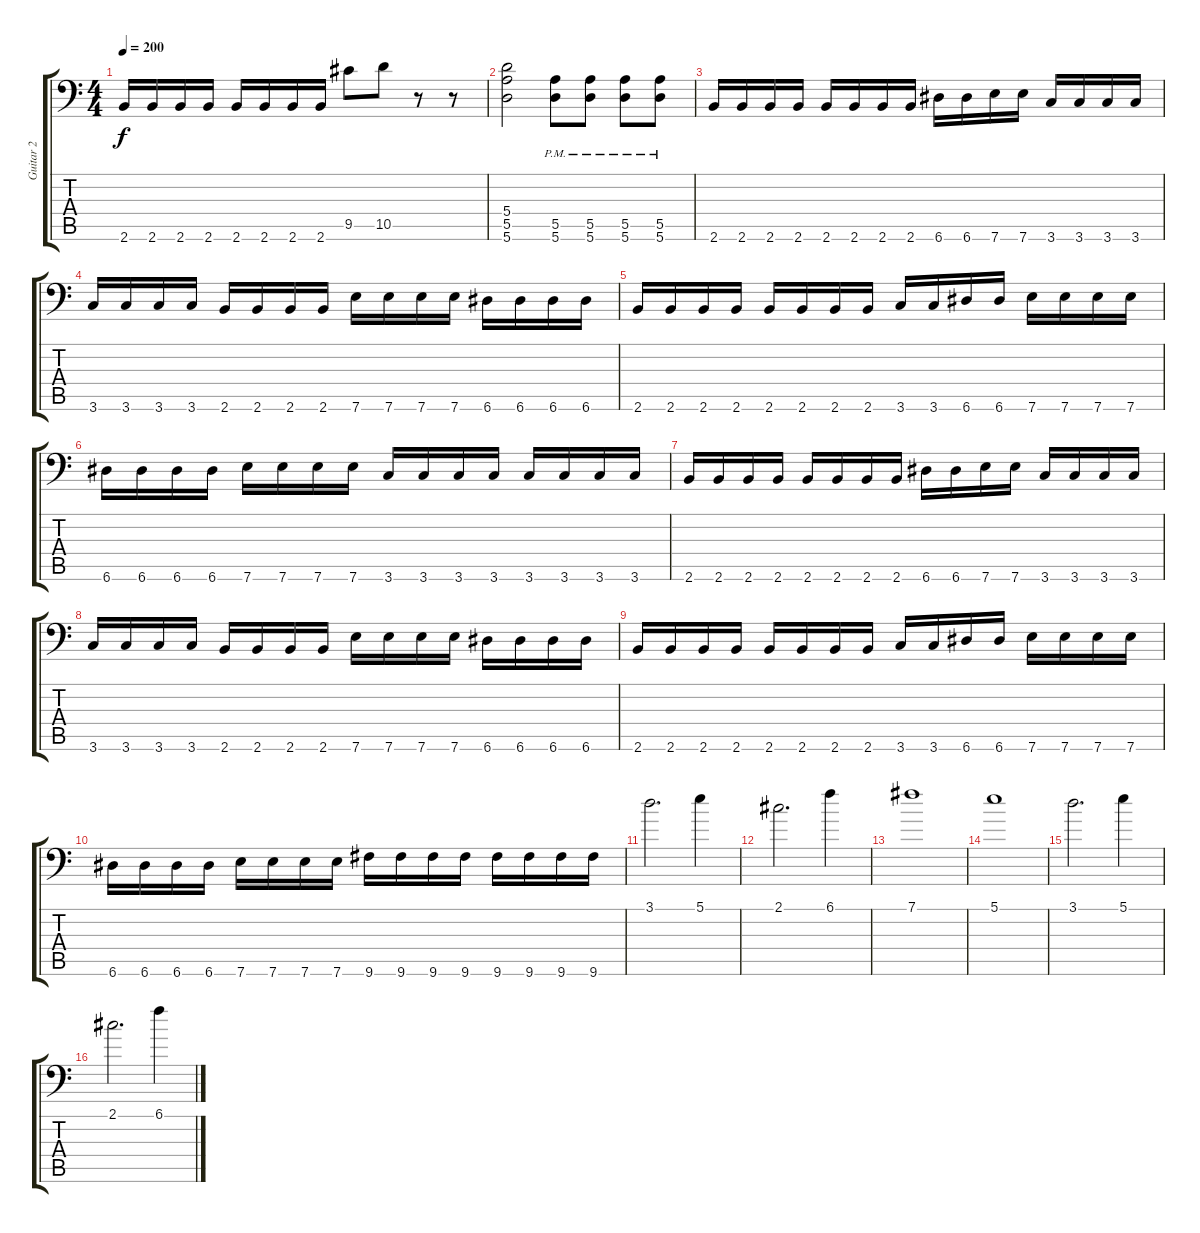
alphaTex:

\track ("Guitar 2" "Guitar 2") {instrument distortionguitar}
\staff {score tabs}
\tuning (B3 Gb3 D3 A2 E2 A1) {hide}
\ts (4 4)
\tempo 200
\clef f4
\ks c
2.6.16{dy f} 2.6.16 2.6.16 2.6.16 2.6.16 2.6.16 2.6.16 2.6.16 9.5.8 10.5.8 r.8 r.8 |
(5.4 5.5 5.6).2 (5.5{pm} 5.6{pm}).8 (5.5{pm} 5.6{pm}).8 (5.5{pm} 5.6{pm}).8 (5.5{pm} 5.6{pm}).8 |
2.6.16 2.6.16 2.6.16 2.6.16 2.6.16 2.6.16 2.6.16 2.6.16 6.6.16 6.6.16 7.6.16 7.6.16 3.6.16 3.6.16 3.6.16 3.6.16 |
3.6.16 3.6.16 3.6.16 3.6.16 2.6.16 2.6.16 2.6.16 2.6.16 7.6.16 7.6.16 7.6.16 7.6.16 6.6.16 6.6.16 6.6.16 6.6.16 |
2.6.16 2.6.16 2.6.16 2.6.16 2.6.16 2.6.16 2.6.16 2.6.16 3.6.16 3.6.16 6.6.16 6.6.16 7.6.16 7.6.16 7.6.16 7.6.16 |
6.6.16 6.6.16 6.6.16 6.6.16 7.6.16 7.6.16 7.6.16 7.6.16 3.6.16 3.6.16 3.6.16 3.6.16 3.6.16 3.6.16 3.6.16 3.6.16 |
2.6.16 2.6.16 2.6.16 2.6.16 2.6.16 2.6.16 2.6.16 2.6.16 6.6.16 6.6.16 7.6.16 7.6.16 3.6.16 3.6.16 3.6.16 3.6.16 |
3.6.16 3.6.16 3.6.16 3.6.16 2.6.16 2.6.16 2.6.16 2.6.16 7.6.16 7.6.16 7.6.16 7.6.16 6.6.16 6.6.16 6.6.16 6.6.16 |
2.6.16 2.6.16 2.6.16 2.6.16 2.6.16 2.6.16 2.6.16 2.6.16 3.6.16 3.6.16 6.6.16 6.6.16 7.6.16 7.6.16 7.6.16 7.6.16 |
6.6.16 6.6.16 6.6.16 6.6.16 7.6.16 7.6.16 7.6.16 7.6.16 9.6.16 9.6.16 9.6.16 9.6.16 9.6.16 9.6.16 9.6.16 9.6.16 |
3.1.2{d} 5.1.4 |
2.1.2{d} 6.1.4 |
7.1.1 |
5.1.1 |
3.1.2{d} 5.1.4 |
2.1.2{d} 6.1.4
